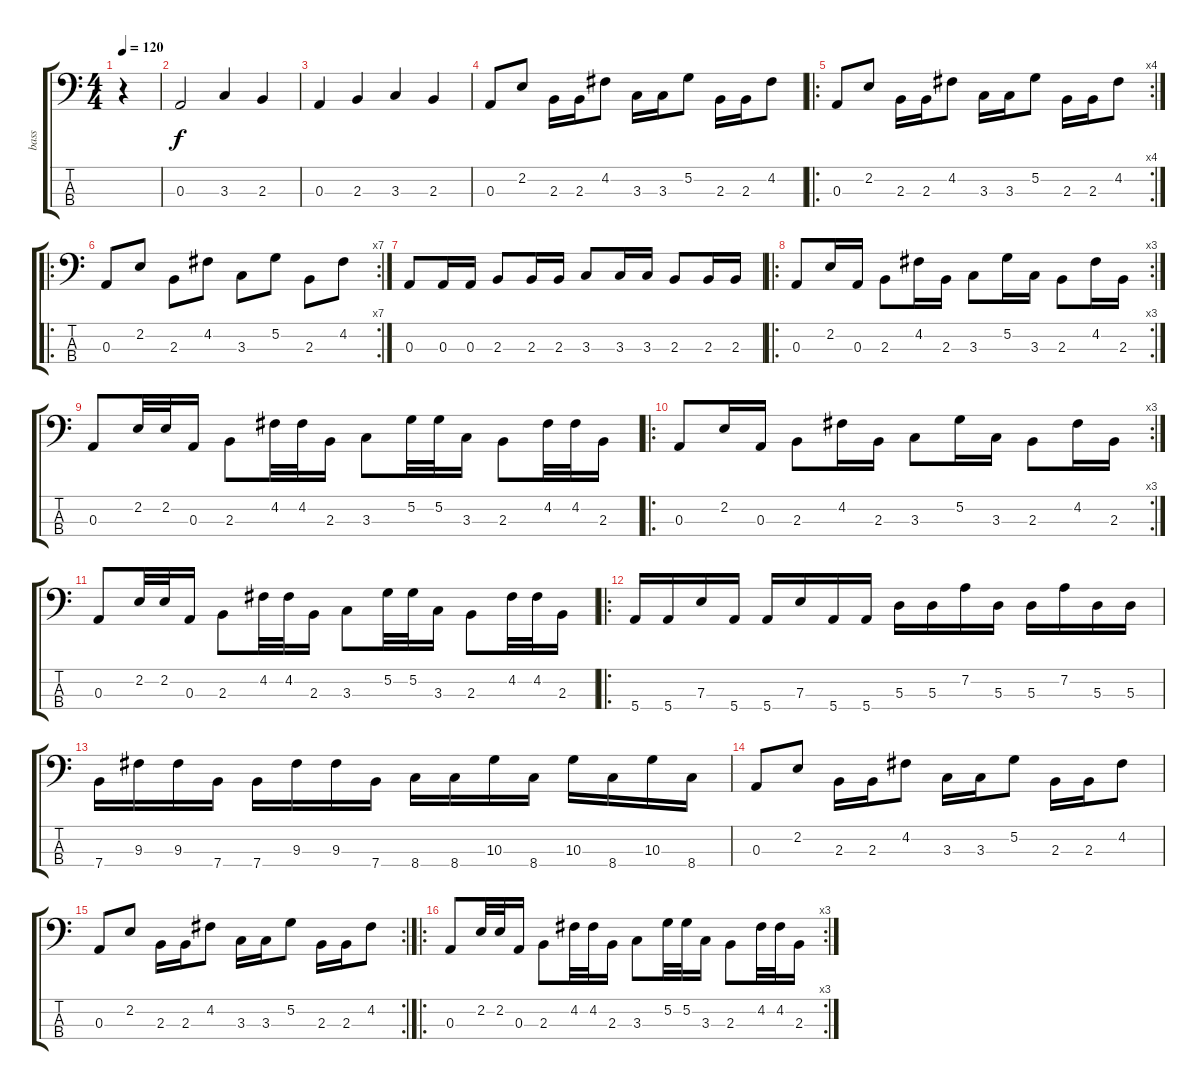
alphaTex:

\track ("bass" "bass") {instrument electricbasspick}
\staff {score tabs}
\tuning (G2 D2 A1 E1) {hide}
\ts (4 4)
\tempo 120
\clef f4
\ks c
r.4{dy f instrument electricbasspick} |
0.3.2 3.3.4 2.3.4 |
0.3.4 2.3.4 3.3.4 2.3.4 |
0.3.8 2.2.8 2.3.16 2.3.16 4.2.8 3.3.16 3.3.16 5.2.8 2.3.16 2.3.16 4.2.8 |
\ro
\rc 4
0.3.8 2.2.8 2.3.16 2.3.16 4.2.8 3.3.16 3.3.16 5.2.8 2.3.16 2.3.16 4.2.8 |
\ro
\rc 7
0.3.8 2.2.8 2.3.8 4.2.8 3.3.8 5.2.8 2.3.8 4.2.8 |
0.3.8 0.3.16 0.3.16 2.3.8 2.3.16 2.3.16 3.3.8 3.3.16 3.3.16 2.3.8 2.3.16 2.3.16 |
\ro
\rc 3
0.3.8 2.2.16 0.3.16 2.3.8 4.2.16 2.3.16 3.3.8 5.2.16 3.3.16 2.3.8 4.2.16 2.3.16 |
0.3.8 2.2.32 2.2.32 0.3.16 2.3.8 4.2.32 4.2.32 2.3.16 3.3.8 5.2.32 5.2.32 3.3.16 2.3.8 4.2.32 4.2.32 2.3.16 |
\ro
\rc 3
0.3.8 2.2.16 0.3.16 2.3.8 4.2.16 2.3.16 3.3.8 5.2.16 3.3.16 2.3.8 4.2.16 2.3.16 |
0.3.8 2.2.32 2.2.32 0.3.16 2.3.8 4.2.32 4.2.32 2.3.16 3.3.8 5.2.32 5.2.32 3.3.16 2.3.8 4.2.32 4.2.32 2.3.16 |
\ro
5.4.16 5.4.16 7.3.16 5.4.16 5.4.16 7.3.16 5.4.16 5.4.16 5.3.16 5.3.16 7.2.16 5.3.16 5.3.16 7.2.16 5.3.16 5.3.16 |
7.4.16 9.3.16 9.3.16 7.4.16 7.4.16 9.3.16 9.3.16 7.4.16 8.4.16 8.4.16 10.3.16 8.4.16 10.3.16 8.4.16 10.3.16 8.4.16 |
0.3.8 2.2.8 2.3.16 2.3.16 4.2.8 3.3.16 3.3.16 5.2.8 2.3.16 2.3.16 4.2.8 |
\rc 2
0.3.8 2.2.8 2.3.16 2.3.16 4.2.8 3.3.16 3.3.16 5.2.8 2.3.16 2.3.16 4.2.8 |
\ro
\rc 3
0.3.8 2.2.32 2.2.32 0.3.16 2.3.8 4.2.32 4.2.32 2.3.16 3.3.8 5.2.32 5.2.32 3.3.16 2.3.8 4.2.32 4.2.32 2.3.16
